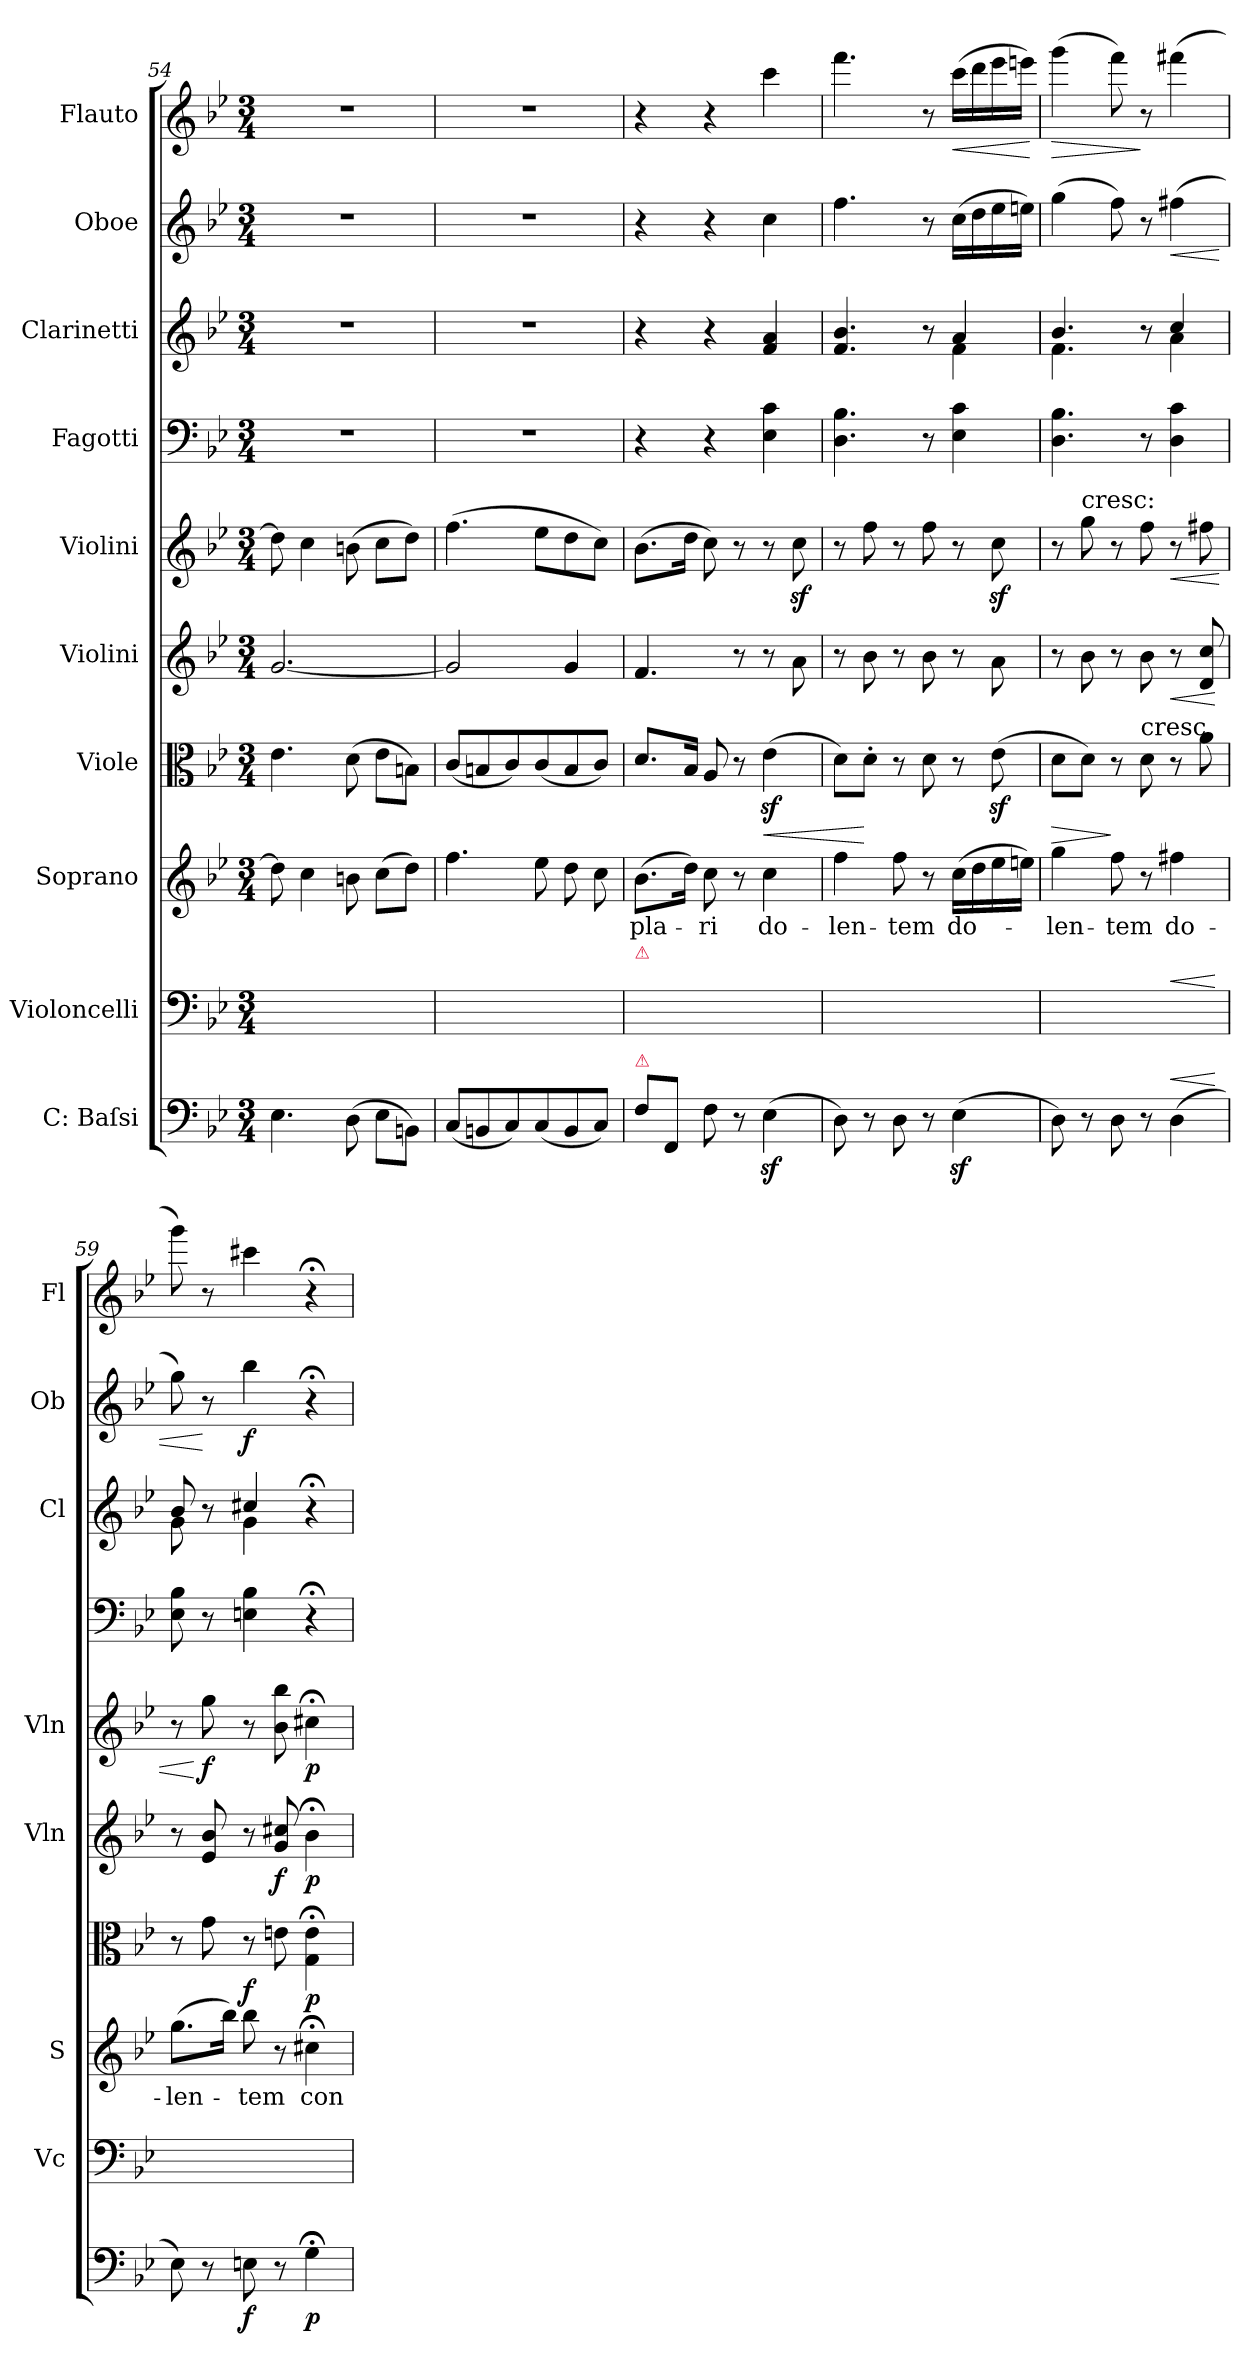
**kern	**dynam	**kern	**dynam	**kern	**text	**dynam	**kern	**dynam	**kern	**dynam	**kern	**dynam	**kern	**kern	**kern	**dynam	**kern	**dynam
*part10	*part10	*part9	*part9	*part8	*part8	*part8	*part7	*part7	*part6	*part6	*part5	*part5	*part4	*part3	*part2	*part2	*part1	*part1
*staff10	*staff10	*staff9	*staff9	*staff8	*staff8	*staff8	*staff7	*staff7	*staff6	*staff6	*staff5	*staff5	*staff4	*staff3	*staff2	*staff2	*staff1	*staff1
*I"C: Baſsi	*	*I"Violoncelli	*	*I"Soprano	*	*	*I"Viole	*	*I"Violini	*	*I"Violini	*	*I"Fagotti	*I"Clarinetti	*I"Oboe	*	*I"Flauto	*
*	*	*I'Vc	*	*I'S	*	*	*	*	*I'Vln	*	*I'Vln	*	*	*I'Cl	*I'Ob	*	*I'Fl	*
*clefF4	*	*clefF4	*	*clefG2	*	*	*clefC3	*	*clefG2	*	*clefG2	*	*clefF4	*clefG2	*clefG2	*	*clefG2	*
*k[b-e-]	*	*k[b-e-]	*	*k[b-e-]	*	*	*k[b-e-]	*	*k[b-e-]	*	*k[b-e-]	*	*k[b-e-]	*k[b-e-]	*k[b-e-]	*	*k[b-e-]	*
*B-:	*	*B-:	*	*B-:	*	*	*B-:	*	*B-:	*	*B-:	*	*B-:	*B-:	*B-:	*	*B-:	*
*M3/4	*	*M3/4	*	*M3/4	*	*	*M3/4	*	*M3/4	*	*M3/4	*	*M3/4	*M3/4	*M3/4	*	*M3/4	*
=54	=54	=54	=54	=54	=54	=54	=54	=54	=54	=54	=54	=54	=54	=54	=54	=54	=54	=54
4.E-\	.	4.E-\yy	.	8dd\]	.	.	4.e-\	.	[2.g/	.	8dd\]	.	2.r	2.r	2.r	.	2.r	.
.	.	.	.	4cc\	.	.	.	.	.	.	4cc\	.	.	.	.	.	.	.
(8D\	.	8D\yy	.	8bn\	.	.	(8d\	.	.	.	(8bn\	.	.	.	.	.	.	.
8E-\L	.	8E-\Lyy	.	(8cc\L	.	.	8e-\L	.	.	.	8cc\L	.	.	.	.	.	.	.
8BBn\J)	.	8BBn\Jyy	.	8dd\J)	.	.	8Bn\J)	.	.	.	8dd\J)	.	.	.	.	.	.	.
=55	=55	=55	=55	=55	=55	=55	=55	=55	=55	=55	=55	=55	=55	=55	=55	=55	=55	=55
(8C/L	.	8C/Lyy	.	4.ff\	.	.	(8c/L	.	2g/]	.	(4.ff\	.	2.r	2.r	2.r	.	2.r	.
8BBn/	.	8BBn/yy	.	.	.	.	8Bn/	.	.	.	.	.	.	.	.	.	.	.
8C/)	.	8C/yy	.	.	.	.	8c/)	.	.	.	.	.	.	.	.	.	.	.
(8C/	.	8C/yy	.	8ee-\	.	.	(8c/	.	.	.	8ee-\L	.	.	.	.	.	.	.
8BB/	.	8BB/yy	.	8dd\	.	.	8B/	.	4g/	.	8dd\	.	.	.	.	.	.	.
8C/J)	.	8C/Jyy	.	8cc\	.	.	8c/J)	.	.	.	8cc\J)	.	.	.	.	.	.	.
=56	=56	=56	=56	=56	=56	=56	=56	=56	=56	=56	=56	=56	=56	=56	=56	=56	=56	=56
!	!	!LO:TX:a:color=crimson:t=⚠	!	!	!	!	!	!	!	!	!	!	!	!	!	!	!	!
!LO:TX:a:color=crimson:t=⚠	!	!	!	!	!	!	!	!	!	!	!	!	!	!	!	!	!	!
8F\L	.	8F\Lyy	.	(8.b-\L	pla-	.	8.d/L	.	4.f/	.	(8.b-\L	.	4r	4r	4r	.	4r	.
8FF/J	.	8FF/Jyy	.	.	.	.	.	.	.	.	.	.	.	.	.	.	.	.
.	.	.	.	16dd\Jk)	.	.	16B-/Jk	.	.	.	16dd\Jk	.	.	.	.	.	.	.
8F\	.	8F\yy	.	8cc\	-ri	.	8A/	.	.	.	8cc\)	.	4r	4r	4r	.	4r	.
8r	.	8ryy	.	8r	.	.	8r	.	8r	.	8r	.	.	.	.	.	.	.
!	!	!	!	!	!	!	!	!LO:HP:b	!	!	!	!	!	!	!	!	!	!
(4E-z>\	.	4E-\yy	.	4cc\	do-	.	(4e-z\	<	8r	.	8r	.	4E-\ 4c\	4f/ 4a/	4cc\	.	4ccc\	.
.	.	.	.	.	.	.	.	.	8a\	.	8ccz\	.	.	.	.	.	.	.
=57	=57	=57	=57	=57	=57	=57	=57	=57	=57	=57	=57	=57	=57	=57	=57	=57	=57	=57
*	*	*	*	*	*	*	*	*	*	*	*	*	*	*^	*	*	*	*
8D\)	.	8D\yy	.	4ff\	-len-	.	8d\L)	.	8r	.	8r	.	4.D\ 4.B-\	4.f/ 4.b-/	2ryy	4.ff\	.	4.fff\	.
8r	.	8ryy	.	.	.	.	8d'\J	[	8b-\	.	8ff\	.	.	.	.	.	.	.	.
8D\	.	8D\yy	.	8ff\	-tem	.	8r	.	8r	.	8r	.	.	.	.	.	.	.	.
8r	.	8ryy	.	8r	.	.	8d\	.	8b-\	.	8ff\	.	8r	8r	.	8r	.	8r	.
!	!	!	!	!	!	!	!	!	!	!	!	!	!	!	!	!	!	!	!LO:HP:b
(4E-z>\	.	4E-\yy	.	(16cc\LL	do-	.	8r	.	8r	.	8r	.	4E-\ 4c\	4a/	4f\	(16cc\LL	.	(16ccc\LL	<
.	.	.	.	16dd\	.	.	.	.	.	.	.	.	.	.	.	16dd\	.	16ddd\	.
.	.	.	.	16ee-\	.	.	(8e-z\	.	8a\	.	8ccz\	.	.	.	.	16ee-\	.	16eee-\	.
.	.	.	.	16een\JJ)	.	.	.	.	.	.	.	.	.	.	.	16een\JJ)	.	16eeen\JJ)	.
*	*	*	*	*	*	*	*	*	*	*	*	*	*	*v	*v	*	*	*	*
.	.	.	.	.	.	.	.	.	.	.	.	.	.	.	.	.	.	[
=58	=58	=58	=58	=58	=58	=58	=58	=58	=58	=58	=58	=58	=58	=58	=58	=58	=58	=58
!	!	!	!	!	!	!	!	!LO:HP:b	!	!	!	!	!	!	!	!	!	!LO:HP:b
*	*	*	*	*	*	*	*	*	*	*	*	*	*	*^	*	*	*	*
8D\)	.	8D\yy	.	4gg\	-len-	.	8d\L	>	8r	.	8r	.	4.D\ 4.B-\	4.b-/	4.f\	(4gg\	.	(4ggg\	>
!	!	!	!	!	!	!	!	!	!	!	!LO:TX:t=cresc&colon;	!	!	!	!	!	!	!	!
8r	.	8ryy	.	.	.	.	8d\J)	.	8b-\	.	8gg\	.	.	.	.	.	.	.	.
8D\	.	8D\yy	.	8ff\	-tem	.	8r	]	8r	.	8r	.	.	.	.	8ff\)	.	8fff\)	.
!	!	!	!	!	!	!	!LO:TX:t=cresc	!	!	!	!	!	!	!	!	!	!	!	!
8r	.	8ryy	.	8r	.	.	8d\	.	8b-\	.	8ff\	.	8r	8r	8ryy	8r	.	8r	]
!	!LO:HP:a	!	!LO:HP:a	!	!	!	!	!	!	!LO:HP:b	!	!LO:HP:b	!	!	!	!	!LO:HP:b	!	!
(4D\	<	4D\yy	<	4ff#X\	do-	.	8r	.	8r	<	8r	<	4D\ 4c\	4cc/	4a\	(4ff#X\	<	(4fff#X\	.
.	.	.	.	.	.	.	8a\	.	8d/ 8cc/	.	8ff#X\	.	.	.	.	.	.	.	.
*	*	*	*	*	*	*	*	*	*	*	*	*	*	*v	*v	*	*	*	*
.	[	.	[	.	.	.	.	.	.	[	.	.	.	.	.	.	.	.
=59	=59	=59	=59	=59	=59	=59	=59	=59	=59	=59	=59	=59	=59	=59	=59	=59	=59	=59
*	*	*	*	*	*	*	*	*	*	*	*	*	*	*^	*	*	*	*
8E-\)	.	8E-\yy	.	(8.gg\L	-len-	.	8r	.	8r	.	8r	.	8E-\ 8B-\	8b-/	8g\	8gg\)	.	8ggg\)	.
8r	.	8ryy	.	.	.	.	8g\	.	8e-/ 8b-/	.	8gg\	[ f	8r	8r	8ryy	8r	[	8r	.
.	.	.	.	16bb-\Jk)	.	.	.	.	.	.	.	.	.	.	.	.	.	.	.
!	!	!	!	!	!	!LO:DY:a	!	!	!	!	!	!	!	!	!	!	!	!	!
8En\	f	8En\yy	.	8bb-\	-tem	f	8r	.	8r	.	8r	.	4En\ 4B-\	4cc#X/	4g\	4bb-\	f	4ccc#X\	.
8r	.	8ryy	.	8r	.	.	8en\	.	8g/ 8cc#X/	f	8b-\ 8bb-\	.	.	.	.	.	.	.	.
4G;<\	p	4G\yy	.	4cc#X;<\	con	.	4G;<\ 4e;<\	p	4b-;<\	p	4cc#X;<\	p	4r;<	4r;<	4ryy	4r;<	.	4r;<	.
*	*	*	*	*	*	*	*	*	*	*	*	*	*	*v	*v	*	*	*	*
=	=	=	=	=	=	=	=	=	=	=	=	=	=	=	=	=	=	=
*-	*-	*-	*-	*-	*-	*-	*-	*-	*-	*-	*-	*-	*-	*-	*-	*-	*-	*-
